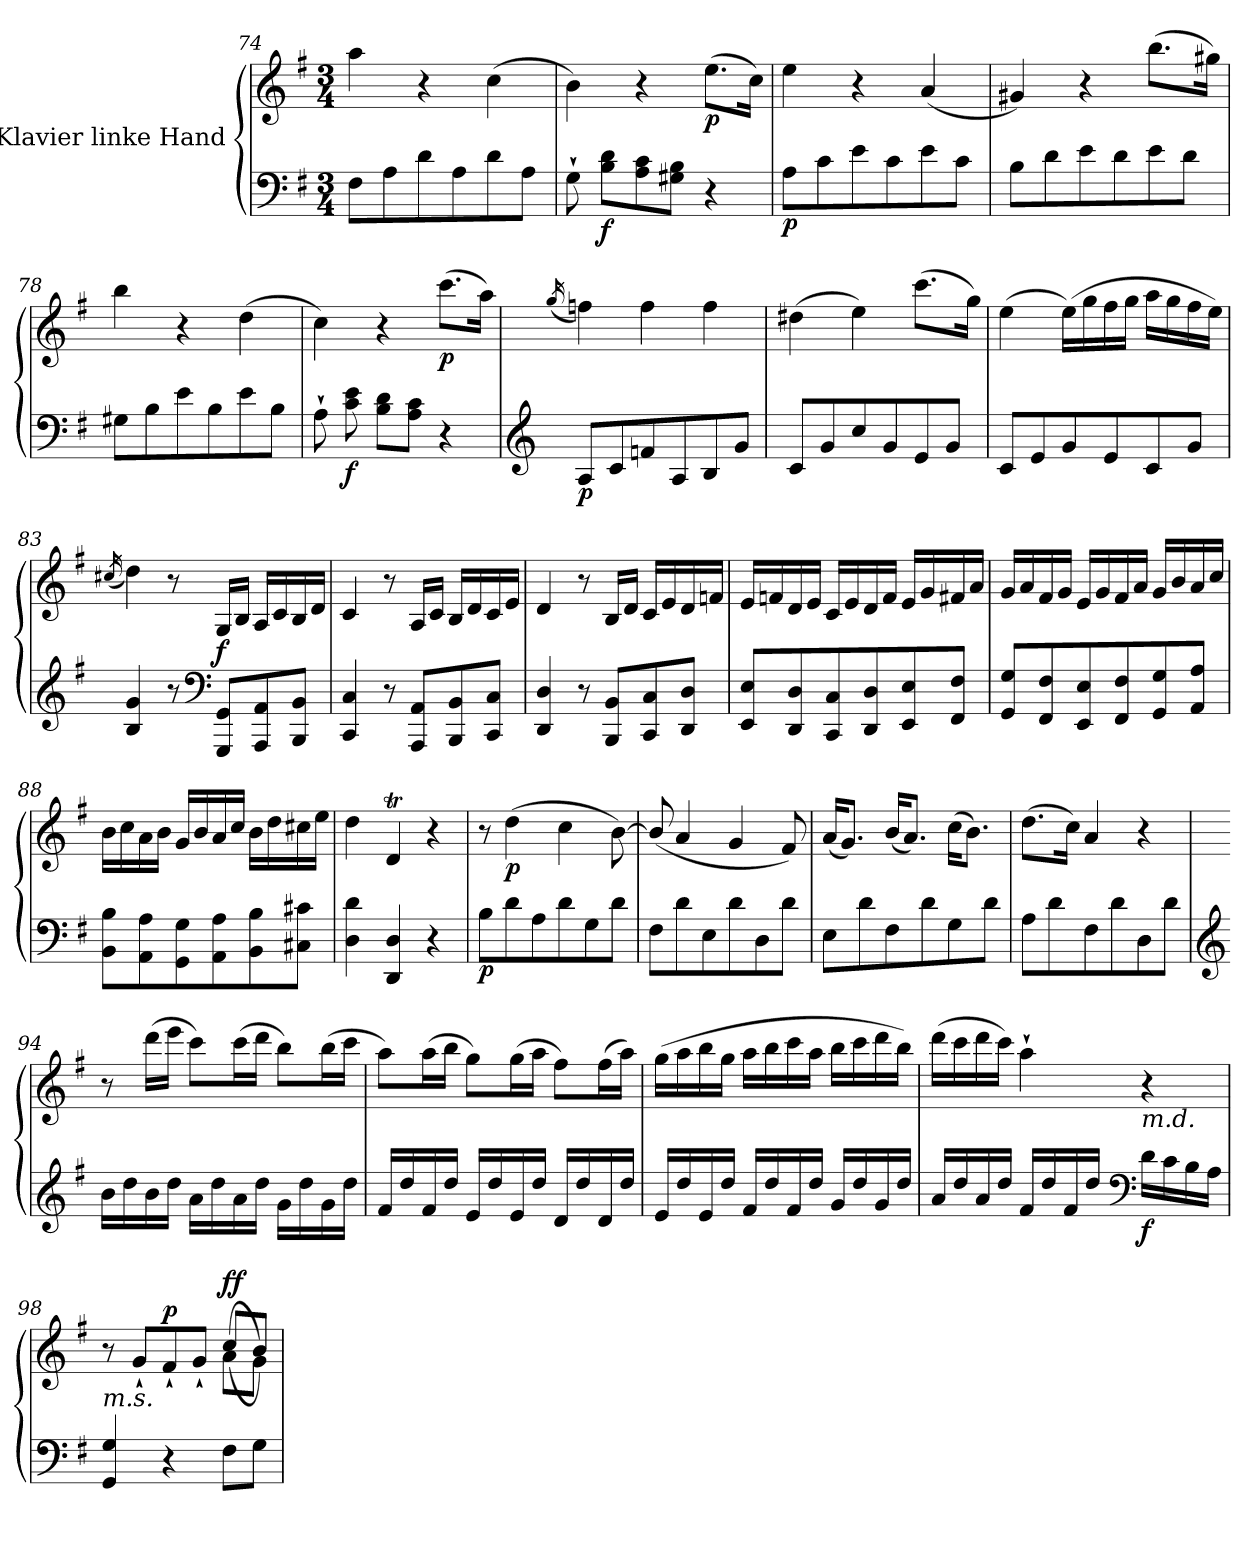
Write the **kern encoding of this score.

**kern	**kern	**dynam
*part1	*part1	*part1
*staff2	*staff1	*staff1/2
*I"Klavier linke Hand	*	*
*clefF4	*clefG2	*
*k[f#]	*k[f#]	*
*M3/4	*M3/4	*
=74	=74	=74
8F#\L	4aa\	.
8A\	.	.
8d\	4r	.
8A\	.	.
8d\	(>4cc\	.
8A\J	.	.
=75	=75	=75
8G`\	4b\)	.
!	!	!LO:DY:b=2
8B\ 8d\L	.	f
8A\ 8c\	4r	.
8G#X\ 8B\J	.	.
!	!	!LO:DY:b
4r	(>8.ee\L	p
.	16cc\Jk)	.
=76	=76	=76
!	!	!LO:DY:b=2
8A\L	4ee\	p
8c\	.	.
8e\	4r	.
8c\	.	.
8e\	(<4a/	.
8c\J	.	.
=77	=77	=77
8B\L	4g#X/)	.
8d\	.	.
8e\	4r	.
8d\	.	.
8e\	(>8.bb\L	.
8d\J	.	.
.	16gg#X\Jk)	.
=78	=78	=78
8G#X\L	4bb\	.
8B\	.	.
8e\	4r	.
8B\	.	.
8e\	(>4dd\	.
8B\J	.	.
=79	=79	=79
8A`\	4cc\)	.
!	!	!LO:DY:b=2
8c\ 8e\	.	f
8B\ 8d\L	4r	.
8A\ 8c\J	.	.
!	!	!LO:DY:b
4r	(>8.ccc\L	p
.	16aa\Jk)	.
=80	=80	=80
*clefG2	*	*
.	(<16qgg/	.
!	!	!LO:DY:b=2
8A/L	4ffn\)	p
8c/	.	.
8fn/	4ff\	.
8A/	.	.
8B/	4ff\	.
8g/J	.	.
=81	=81	=81
8c/L	(>4dd#X\	.
8g/	.	.
8cc/	4ee\)	.
8g/	.	.
8e/	(>8.ccc\L	.
8g/J	.	.
.	16gg\Jk)	.
=82	=82	=82
8c/L	(>4ee\	.
8e/	.	.
8g/	(>16ee\LL)	.
.	16gg\	.
8e/	16ff#\	.
.	16gg\JJ	.
8c/	16aa\LL	.
.	16gg\	.
8g/J	16ff#\	.
.	16ee\JJ)	.
=83	=83	=83
.	(<16qcc#X/	.
4B/ 4g/	4dd\)	.
8r	8r	.
*clefF4	*	*
!	!	!LO:DY:a=2
8GGG/ 8GG/L	16G/LL	f
.	16B/JJ	.
8AAA/ 8AA/	16A/LL	.
.	16c/	.
8BBB/ 8BB/J	16B/	.
.	16d/JJ	.
=84	=84	=84
4CC/ 4C/	4c/	.
8r	8r	.
8AAA/ 8AA/L	16A/LL	.
.	16c/JJ	.
8BBB/ 8BB/	16B/LL	.
.	16d/	.
8CC/ 8C/J	16c/	.
.	16e/JJ	.
=85	=85	=85
4DD/ 4D/	4d/	.
8r	8r	.
8BBB/ 8BB/L	16B/LL	.
.	16d/JJ	.
8CC/ 8C/	16c/LL	.
.	16e/	.
8DD/ 8D/J	16d/	.
.	16fn/JJ	.
=86	=86	=86
8EE/ 8E/L	16e/LL	.
.	16fn/	.
8DD/ 8D/	16d/	.
.	16e/JJ	.
8CC/ 8C/	16c/LL	.
.	16e/	.
8DD/ 8D/	16d/	.
.	16f/JJ	.
8EE/ 8E/	16e/LL	.
.	16g/	.
8FF#/ 8F#/J	16f#X/	.
.	16a/JJ	.
=87	=87	=87
8GG/ 8G/L	16g/LL	.
.	16a/	.
8FF#/ 8F#/	16f#/	.
.	16g/JJ	.
8EE/ 8E/	16e/LL	.
.	16g/	.
8FF#/ 8F#/	16f#/	.
.	16a/JJ	.
8GG/ 8G/	16g/LL	.
.	16b/	.
8AA/ 8A/J	16a/	.
.	16cc/JJ	.
=88	=88	=88
8BB\ 8B\L	16b\LL	.
.	16cc\	.
8AA\ 8A\	16a\	.
.	16b\JJ	.
8GG\ 8G\	16g/LL	.
.	16b/	.
8AA\ 8A\	16a/	.
.	16cc/JJ	.
8BB\ 8B\	16b\LL	.
.	16dd\	.
8C#X\ 8c#X\J	16cc#X\	.
.	16ee\JJ	.
=89	=89	=89
4D\ 4d\	4dd\	.
4DD/ 4D/	4dT/	.
4r	4r	.
=90	=90	=90
!	!	!LO:DY:b=2
8B\L	8r	p
!	!	!LO:DY:b
8d\	(>4dd\	p
8A\	.	.
8d\	4cc\	.
8G\	.	.
8d\J	[8b\)	.
=91	=91	=91
8F#\L	(<8b/]	.
8d\	4a/	.
8E\	.	.
8d\	4g/	.
8D\	.	.
8d\J	8f#/)	.
=92	=92	=92
8E\L	(<16a/KL	.
.	8.g/J)	.
8d\	.	.
8F#\	(<16b/KL	.
.	8.a/J)	.
8d\	.	.
8G\	(>16cc\KL	.
.	8.b\J)	.
8d\J	.	.
=93	=93	=93
8A\L	(>8.dd\L	.
8d\	.	.
.	16cc\Jk)	.
8F#\	4a/	.
8d\	.	.
8D\	4r	.
8d\J	.	.
=94	=94	=94
*clefG2	*	*
16b\LL	8r	.
16dd\	.	.
16b\	(>16ddd\LL	.
16dd\JJ	16eee\JJ	.
16a\LL	8ccc\L)	.
16dd\	.	.
16a\	(>16ccc\L	.
16dd\JJ	16ddd\JJ	.
16g\LL	8bb\L)	.
16dd\	.	.
16g\	(>16bb\L	.
16dd\JJ	16ccc\JJ	.
=95	=95	=95
16f#/LL	8aa\L)	.
16dd/	.	.
16f#/	(>16aa\L	.
16dd/JJ	16bb\JJ	.
16e/LL	8gg\L)	.
16dd/	.	.
16e/	(>16gg\L	.
16dd/JJ	16aa\JJ	.
16d/LL	8ff#\L)	.
16dd/	.	.
16d/	(>16ff#\L	.
16dd/JJ	16aa\JJ)	.
=96	=96	=96
16e/LL	(>16gg\LL	.
16dd/	16aa\	.
16e/	16bb\	.
16dd/JJ	16gg\JJ	.
16f#/LL	16aa\LL	.
16dd/	16bb\	.
16f#/	16ccc\	.
16dd/JJ	16aa\JJ	.
16g/LL	16bb\LL	.
16dd/	16ccc\	.
16g/	16ddd\	.
16dd/JJ	16bb\JJ)	.
=97	=97	=97
16a/LL	(>16ddd\LL	.
16dd/	16ccc\	.
16a/	16ddd\	.
16dd/JJ	16ccc\JJ)	.
16f#/LL	4aa`\	.
16dd/	.	.
16f#/	.	.
16dd/JJ	.	.
*clefF4	*	*
!	!LO:TX:b:i:t=m.d.	!
!	!	!LO:DY:b=2
16d\LL	4r	f
16c\	.	.
16B\	.	.
16A\JJ	.	.
=98	=98	=98
*	*^	*
!	!LO:TX:b:i:t=m.s.	!	!
4GG/ 4G/	8r	2ryy	.
.	8g`/L	.	.
!	!	!	!LO:DY:a
4r	8f#`/	.	p
.	8g`/J	.	.
!	!	!	!LO:DY:b=2
!	!	!	!LO:DY:n=1:a
8F#\L	(<8a\L	(>8cc/L	f f
8G\J	8g\J)	8b/J)	.
*	*v	*v	*
=	=	=
*-	*-	*-
